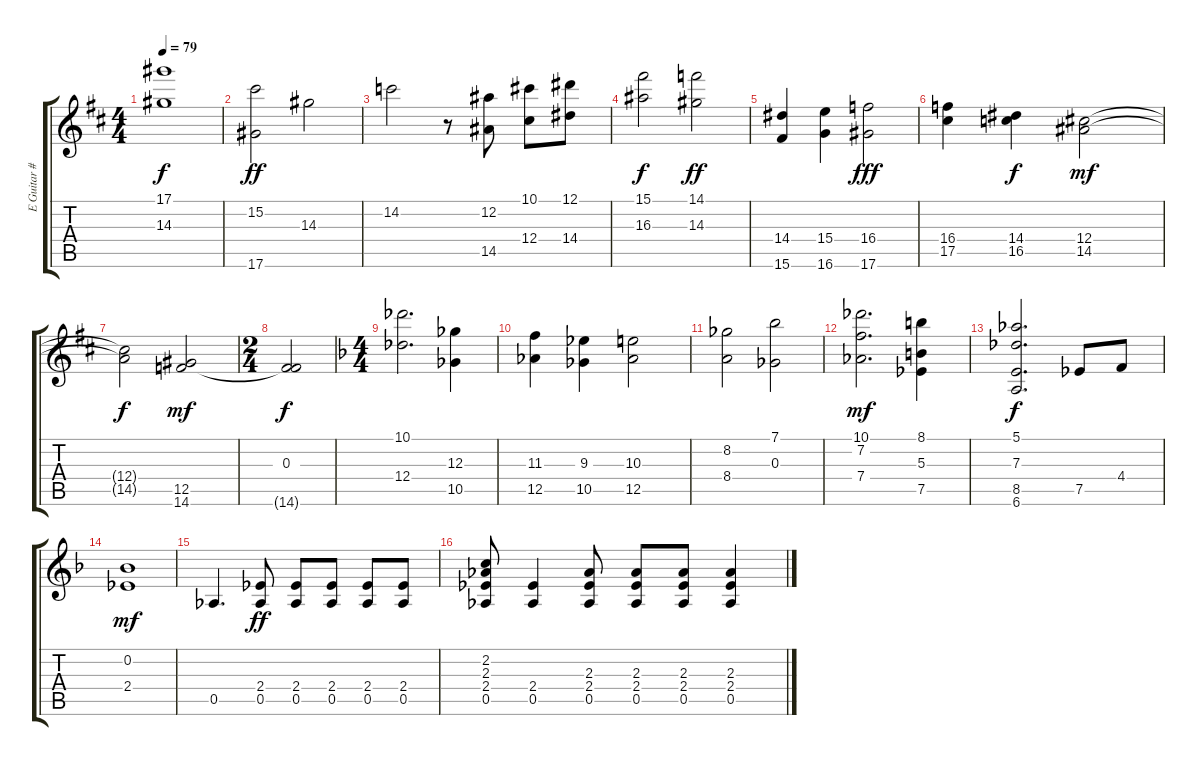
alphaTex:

\track ("E Guitar #2" "E Guitar #") {instrument overdrivenguitar}
\staff {score tabs}
\tuning (Eb4 Bb3 Gb3 Db3 Ab2 Eb2) {hide}
\ts (4 4)
\tempo 79
\clef g2
\ks d
(17.1 14.3).1{dy f} |
(15.2 17.6).2{dy ff} 14.3.2 |
14.2.2 r.8 (12.2 14.5).8 (10.1 12.4).8 (12.1 14.4).8 |
(15.1 16.3).2{dy f} (14.1 14.3).2{dy ff} |
(14.4 15.6).4 (15.4 16.6).4 (16.4 17.6).2{dy fff} |
(16.4 17.5).4 (14.4 16.5).4{dy f} (12.4 14.5).2{dy mf} |
(12.4{t} 14.5{t}).2{dy f} (12.5 14.6).2{dy mf} |
\ts (2 4)
(0.3 14.6{t}).2{dy f} |
\ts (4 4)
\ks f
(10.1 12.4).2{d} (12.3 10.5).4 |
(11.3 12.5).4 (9.3 10.5).4 (10.3 12.5).2 |
(8.2 8.4).2 (7.1 0.3).2 |
(10.1 7.2 7.4).2{d dy mf} (8.1 5.3 7.5).4 |
(5.1 7.3 8.5 6.6).2{d dy f} 7.5.8 4.4.8 |
(0.2 2.4).1{dy mf} |
0.5.4{d} (2.4 0.5).8{dy ff} (2.4 0.5).8 (2.4 0.5).8 (2.4 0.5).8 (2.4 0.5).8 |
(2.2 2.3 2.4 0.5).8 (2.4 0.5).4 (2.3 2.4 0.5).8 (2.3 2.4 0.5).8 (2.3 2.4 0.5).8 (2.3 2.4 0.5).4
